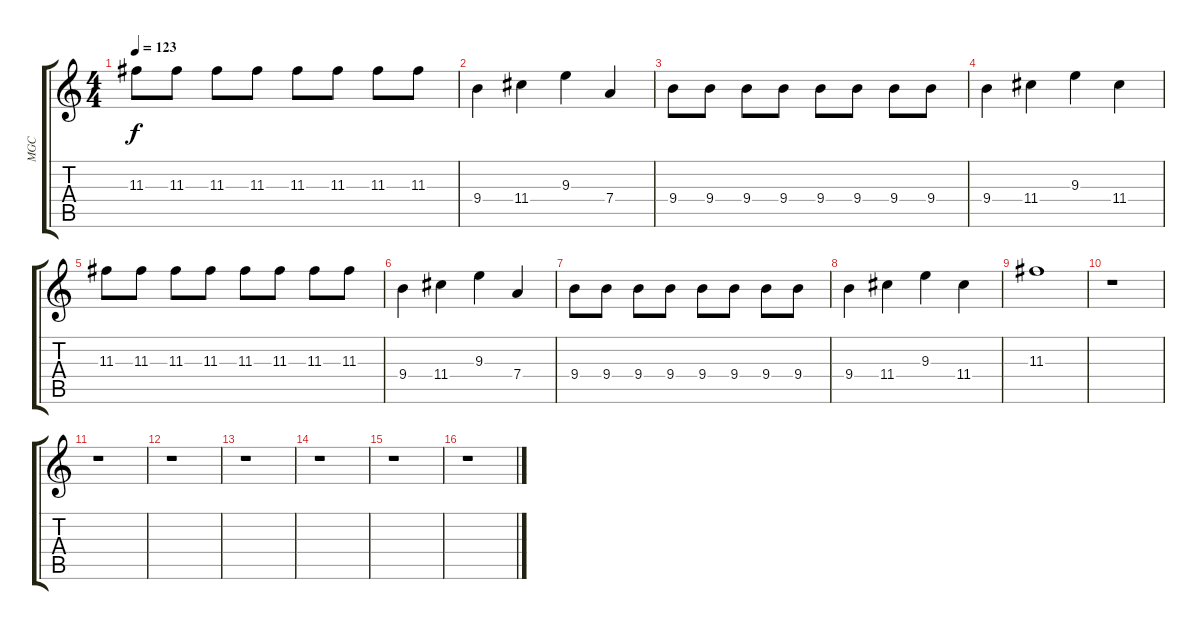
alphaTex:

\track ("MGC" "MGC") {instrument distortionguitar}
\staff {score tabs}
\tuning (E4 B3 G3 D3 A2 E2) {hide}
\ts (4 4)
\tempo 123
\clef g2
\ks c
11.3.8{dy f} 11.3.8 11.3.8 11.3.8 11.3.8 11.3.8 11.3.8 11.3.8 |
9.4.4 11.4.4 9.3.4 7.4.4 |
9.4.8 9.4.8 9.4.8 9.4.8 9.4.8 9.4.8 9.4.8 9.4.8 |
9.4.4 11.4.4 9.3.4 11.4.4 |
11.3.8 11.3.8 11.3.8 11.3.8 11.3.8 11.3.8 11.3.8 11.3.8 |
9.4.4 11.4.4 9.3.4 7.4.4 |
9.4.8 9.4.8 9.4.8 9.4.8 9.4.8 9.4.8 9.4.8 9.4.8 |
9.4.4 11.4.4 9.3.4 11.4.4 |
11.3.1 |
r.1 |
r.1 |
r.1 |
r.1 |
r.1 |
r.1 |
r.1
